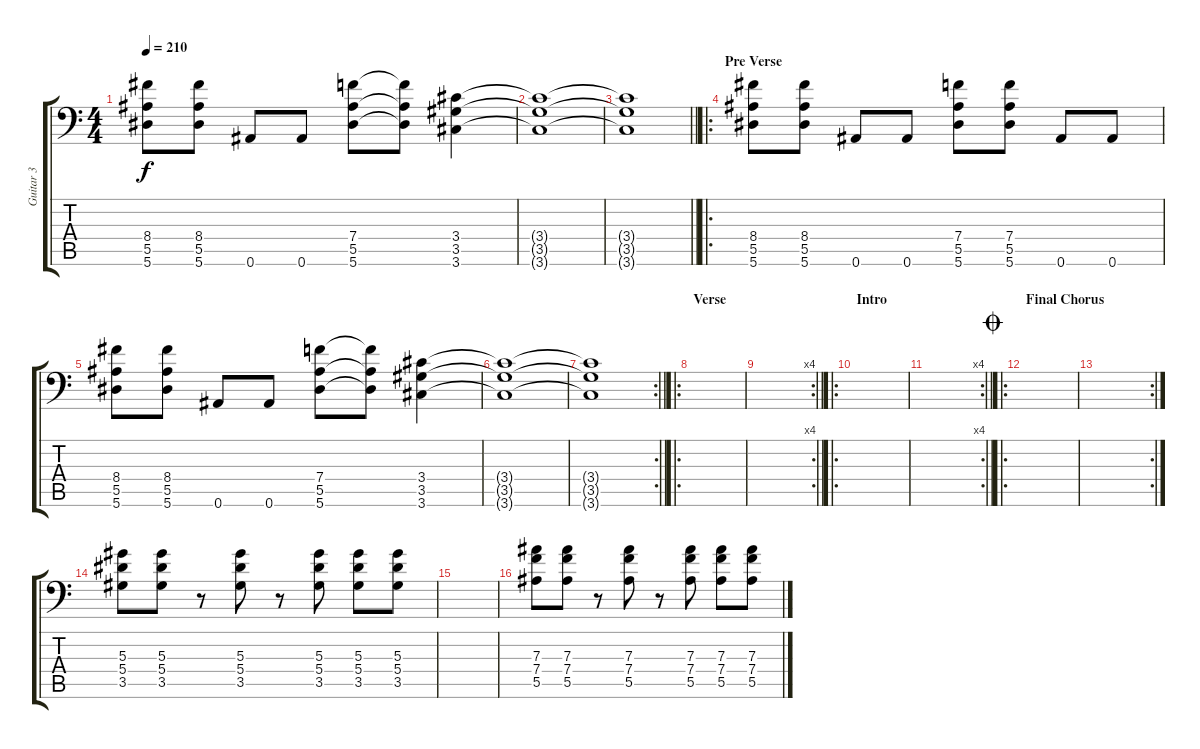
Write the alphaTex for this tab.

\track ("Guitar 3" "Guitar 3") {instrument distortionguitar}
\staff {score tabs}
\tuning (C4 G3 Eb3 Bb2 F2 Bb1) {hide}
\ts (4 4)
\tempo 210
\clef f4
\ks c
(8.4 5.5 5.6).8{dy f} (8.4 5.5 5.6).8 0.6.8 0.6.8 (7.4 5.5 5.6).8 (7.4{t} 5.5{t} 5.6{t}).8 (3.4 3.5 3.6).4 |
(3.4{t} 3.5{t} 3.6{t}).1 |
\barLineRight lightlight
(3.4{t} 3.5{t} 3.6{t}).1 |
\ro
\section ("" "Pre Verse")
(8.4 5.5 5.6).8 (8.4 5.5 5.6).8 0.6.8 0.6.8 (7.4 5.5 5.6).8 (7.4 5.5 5.6).8 0.6.8 0.6.8 |
(8.4 5.5 5.6).8 (8.4 5.5 5.6).8 0.6.8 0.6.8 (7.4 5.5 5.6).8 (7.4{t} 5.5{t} 5.6{t}).8 (3.4 3.5 3.6).4 |
(3.4{t} 3.5{t} 3.6{t}).1 |
\rc 2
\barLineRight lightlight
(3.4{t} 3.5{t} 3.6{t}).1 |
\ro
\section ("" "Verse")
|
\rc 4
\barLineRight lightlight
|
\ro
\section ("" "Intro")
|
\rc 4
\barLineRight lightlight
|
\ro
\section ("" "Final Chorus")
\jump coda
|
\rc 2
|
(5.3 5.4 3.5).8 (5.3 5.4 3.5).8 r.8 (5.3 5.4 3.5).8 r.8 (5.3 5.4 3.5).8 (5.3 5.4 3.5).8 (5.3 5.4 3.5).8 |
|
(7.3 7.4 5.5).8 (7.3 7.4 5.5).8 r.8 (7.3 7.4 5.5).8 r.8 (7.3 7.4 5.5).8 (7.3 7.4 5.5).8 (7.3 7.4 5.5).8
